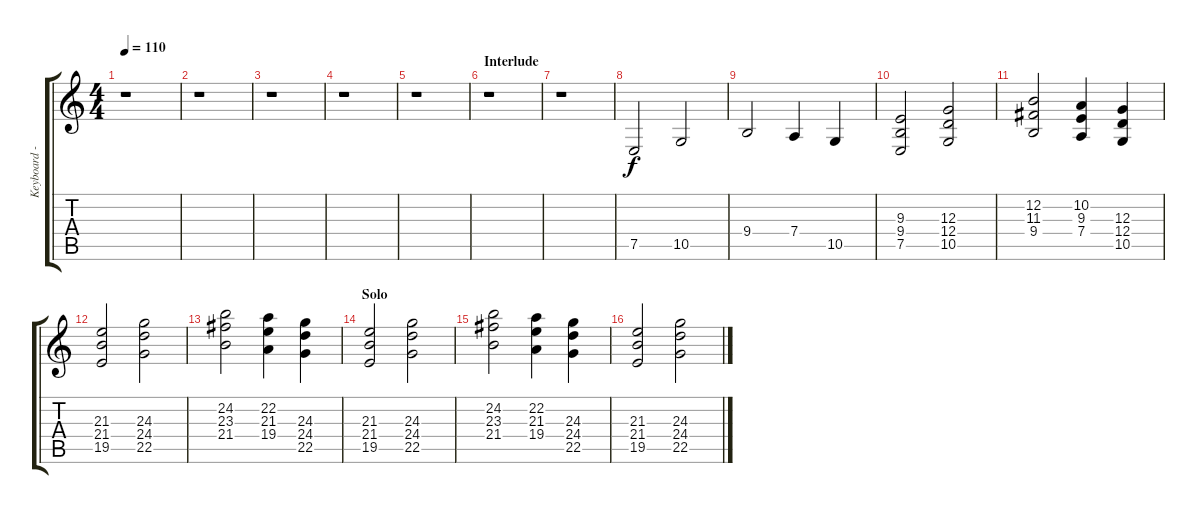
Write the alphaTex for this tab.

\track ("Keyboard - ???" "Keyboard -") {instrument pad3polysynth}
\staff {score tabs}
\tuning (E4 B3 G3 D3 A2 E2) {hide}
\ts (4 4)
\tempo 110
\clef g2
\ks c
r.1{dy f} |
r.1 |
r.1 |
r.1 |
r.1 |
\section ("" "Interlude")
r.1 |
r.1 |
7.5.2 10.5.2 |
9.4.2 7.4.4 10.5.4 |
(9.3 9.4 7.5).2 (12.3 12.4 10.5).2 |
(12.2 11.3 9.4).2 (10.2 9.3 7.4).4 (12.3 12.4 10.5).4 |
(21.3 21.4 19.5).2 (24.3 24.4 22.5).2 |
(24.2 23.3 21.4).2 (22.2 21.3 19.4).4 (24.3 24.4 22.5).4 |
\section ("" "Solo")
(21.3 21.4 19.5).2 (24.3 24.4 22.5).2 |
(24.2 23.3 21.4).2 (22.2 21.3 19.4).4 (24.3 24.4 22.5).4 |
(21.3 21.4 19.5).2 (24.3 24.4 22.5).2
